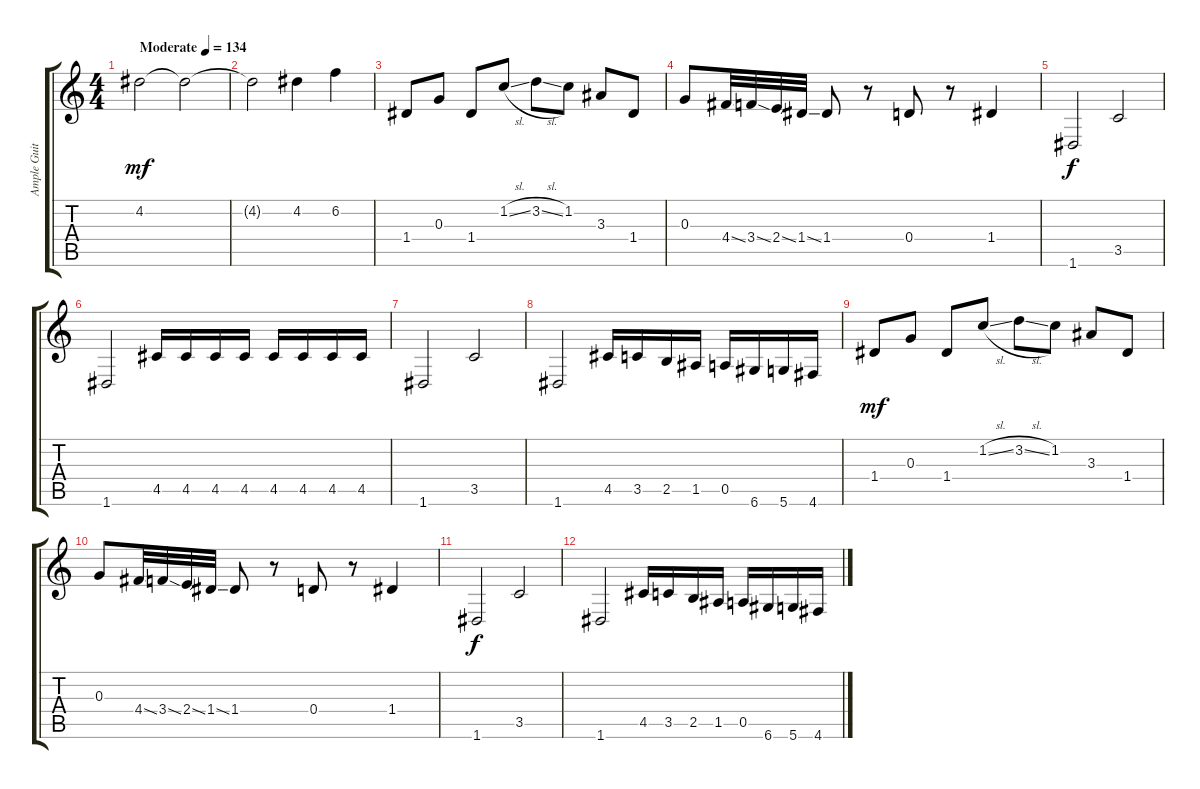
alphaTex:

\track ("Ample Guitar LP [64bit] 1" "Ample Guit") {instrument overdrivenguitar}
\staff {score tabs}
\tuning (E4 B3 G3 D3 A2 D2) {hide}
\ts (4 4)
\tempo (134 "Moderate")
\clef g2
\ks c
4.2.2{dy mf instrument overdrivenguitar} 4.2{t}.2 |
4.2{t}.2 4.2.4 6.2.4 |
1.4.8 0.3.8 1.4.8 1.2{sl}.8 3.2{sl}.8 1.2.8 3.3.8 1.4.8 |
0.3.8 4.4{ss}.32 3.4{ss}.32 2.4{ss}.32 1.4{ss}.32 1.4.8 r.8 0.4.8 r.8 1.4.4 |
1.6.2{dy f} 3.5.2 |
1.6.2 4.5.16 4.5.16 4.5.16 4.5.16 4.5.16 4.5.16 4.5.16 4.5.16 |
1.6.2 3.5.2 |
1.6.2 4.5.16 3.5.16 2.5.16 1.5.16 0.5.16 6.6.16 5.6.16 4.6.16 |
1.4.8{dy mf} 0.3.8 1.4.8 1.2{sl}.8 3.2{sl}.8 1.2.8 3.3.8 1.4.8 |
0.3.8 4.4{ss}.32 3.4{ss}.32 2.4{ss}.32 1.4{ss}.32 1.4.8 r.8 0.4.8 r.8 1.4.4 |
1.6.2{dy f} 3.5.2 |
1.6.2 4.5.16 3.5.16 2.5.16 1.5.16 0.5.16 6.6.16 5.6.16 4.6.16
